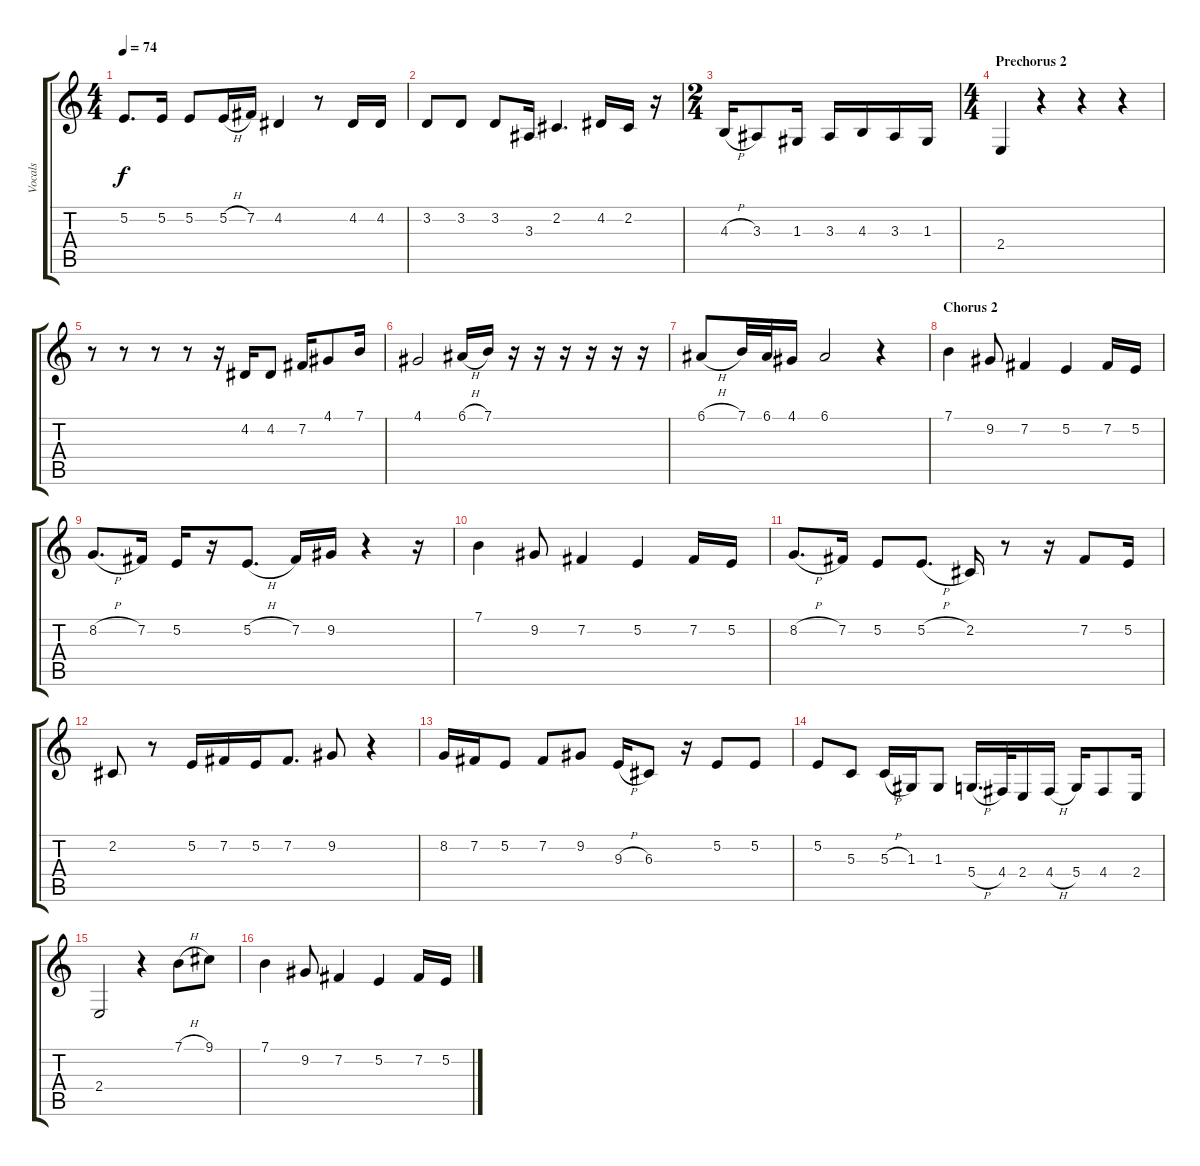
\track ("Vocals" "Vocals") {instrument altosax}
\staff {score tabs}
\tuning (E4 B3 G3 D3 A2 E2) {hide}
\ts (4 4)
\tempo 74
\clef g2
\ks c
5.2.8{d dy f} 5.2.16 5.2.8 5.2{h}.16 7.2.16 4.2.4 r.8 4.2.16 4.2.16 |
3.2.8 3.2.8 3.2.8 3.3.16 2.2.4{d} 4.2.16 2.2.16 r.16 |
\ts (2 4)
4.3{h}.16 3.3.8 1.3.16 3.3.16 4.3.16 3.3.16 1.3.16 |
\ts (4 4)
\section ("" "Prechorus 2")
2.4.4 r.4 r.4 r.4 |
r.8 r.8 r.8 r.8 r.16 4.2.16 4.2.8 7.2.16 4.1.8 7.1.16 |
4.1.2 6.1{h}.16 7.1.16 r.16 r.16 r.16 r.16 r.16 r.16 |
6.1{h}.8 7.1.32 6.1.32 4.1.16 6.1.2 r.4 |
\section ("" "Chorus 2")
7.1.4 9.2.8 7.2.4 5.2.4 7.2.16 5.2.16 |
8.2{h}.8{d} 7.2.16 5.2.16 r.16 5.2{h}.8{d} 7.2.16 9.2.16 r.4 r.16 |
7.1.4 9.2.8 7.2.4 5.2.4 7.2.16 5.2.16 |
8.2{h}.8{d} 7.2.16 5.2.8 5.2{h}.8{d} 2.2.16 r.8 r.16 7.2.8 5.2.16 |
2.2.8 r.8 5.2.16 7.2.16 5.2.16 7.2.8{d} 9.2.8 r.4 |
8.2.16 7.2.16 5.2.8 7.2.8 9.2.8 9.3{h}.16 6.3.8 r.16 5.2.8 5.2.8 |
5.2.8 5.3.8 5.3{h}.16 1.3.16 1.3.8 5.4{h}.16{d} 4.4.32 2.4.16 4.4{h}.16 5.4.16 4.4.8 2.4.16 |
2.4.2 r.4 7.1{h}.8 9.1.8 |
7.1.4 9.2.8 7.2.4 5.2.4 7.2.16 5.2.16
